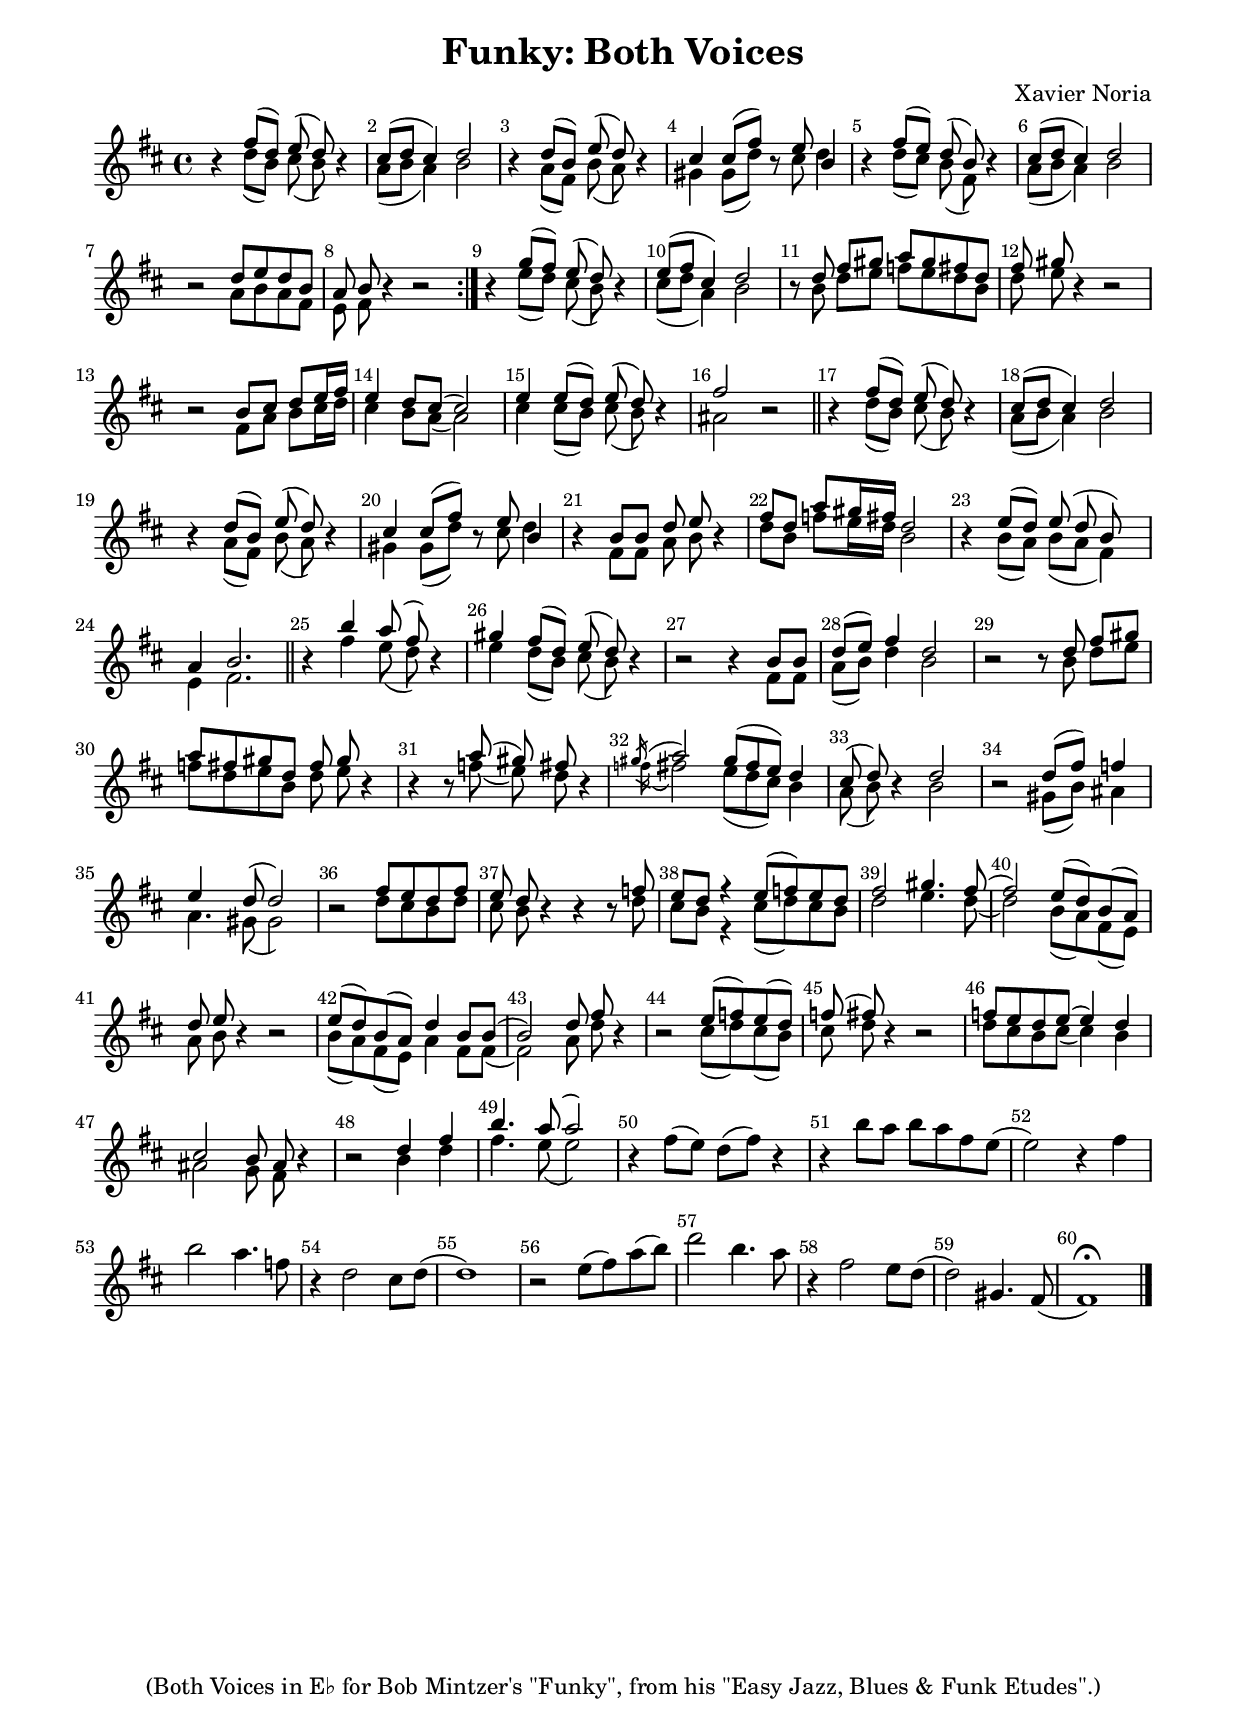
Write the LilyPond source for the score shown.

\version "2.16.1"

\include "../shared/common.ly"

\header {
  title    = "Funky: Both Voices"
  composer = "Xavier Noria"
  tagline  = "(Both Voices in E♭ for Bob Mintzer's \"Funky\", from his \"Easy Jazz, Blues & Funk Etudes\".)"
}

melody = \relative c'' {
  \clef treble
  \key d \major
  \time 4/4
  
  \repeat volta 2 {
    % 1
    r4 << fs8( \\ d8( >> << d8) \\ b8) >> << e8( \\ cs8( >> << d8) \\ b8) >> r4 |

    % 2
    << cs8( \\ a8( >> << d8 \\ b >> << cs4) \\ a) >> << d2 \\ b >> |

    % 3
    r4 << d8( \\ a8( >> << b8) \\ fs8) >> << e'8( \\ b8( >> << d8) \\ a) >> r4 |

    % 4
    << cs4 \\ gs4 >> << cs8( \\ gs8( >> << fs'8) \\ d8) >> r8 << e8 \\ cs8 >> << b4 \\ d4>> |

    % 5
    r4 << fs8( \\ d8( >> << e8) \\ cs8) >> << d8( \\ b8( >> << b8) \\ fs8) >> r4 |

    % 6
    << cs'8( \\ a8( >> << d8 \\ b8 >> << cs4) \\ a4) >> << d2 \\ b2 >> |

    % 7
    r2 << d8 \\ a8 >> << e'8 \\ b8 >> << d8 \\ a8 >> << b8 \\ fs8 >> |

    % 8
    << a8 \\ e8 >> << b'8 \\ fs8 >> r4 r2 |
  }

  % ---------------------------------------------------------------------------

  % 9
  r4 << g'8( \\ e8( >> << fs8) \\ d8) >> << e8( \\ cs8( >> << d8) \\ b8) >> r4 |

  % 10
  << e8( \\ cs8( >> << fs8 \\ d >> << cs4) \\ a4) >> << d2 \\ b >> |

  % 11
  r8 << d8 \\ b8 >> << fs'8[ \\ d8[ >> << gs8] \\ e8] >> << a8 \\ f8 >> << gs8 \\ e8 >> << fs8 \\ d8 >> << d8 \\ b8 >> |

  % 12
  << fs'8 \\ d8 >>  << gs8 \\ e8 >> r4 r2 |

  % 13
  r2 << b8 \\ fs8 >> << cs'8 \\ a8 >>  << d8 \\ b8 >> << e16 \\ cs16 >> << fs16 \\ d16 >> |

  % 14
  << e4 \\ cs4 >> << d8 \\ b8 >> << cs8( \\ a8( >>  << cs2) \\ a2) >> |

  % 15
  << e'4 \\ cs4 >> << e8( \\ cs8( >> << d8) \\ b8) >> << e8( \\ cs8( >> << d8) \\ b8) >> r4 |

  % 16
  << fs'2 \\ as,2 >> r2 \bar "||"

  % ---------------------------------------------------------------------------

  % 17
  r4 << fs'8( \\ d8( >> << d8) \\ b8) >> << e8( \\ cs8( >> << d8) \\ b8) >> r4 |

  % 18
  << cs8( \\ a8( >> << d8 \\ b >> << cs4) \\ a) >> << d2 \\ b >> |

  % 19
  r4 << d8( \\ a8( >> << b8) \\ fs8) >> << e'8( \\ b8( >> << d8) \\ a) >> r4 |

  % 20
  << cs4 \\ gs4 >> << cs8( \\ gs8( >> << fs'8) \\ d8) >> r8 << e8 \\ cs8 >> << b4 \\ d4>> |

  % 21d
  r4 << b8 \\ fs8 >> << b8 \\ fs8 >> << d'8 \\ a8 >>  << e'8 \\ b8 >> r4 |

  % 22
  << fs'8 \\ d8 >> << d8 \\ b8 >>  << a'8 \\ f8 >>  << gs16 \\ e16 >>  << fs16 \\ d16 >>  << d2 \\ b2 >> |

  % 23
  r4 << e8( \\ b8( >> << d8) \\ a8) >> << e'8( \\ b8( >> << d8 \\ a8 >> << b8) \\ fs4) >> |

  % 24
  << a4 \\ e4 >> << b'2. \\ fs2. >> \bar "||"

  % ---------------------------------------------------------------------------

  % 25
  r4 << b'4 \\ fs4 >> << a8( \\ e8( >> << fs8) \\ d8) >>  r4 |

  % 26
  << gs4 \\ e4 >>  << fs8( \\ d8( >> << d8) \\ b8) >>  << e8( \\ cs8( >> << d8) \\ b8) >> r4 |

  % 27
  r2 r4 << b8 \\ fs8 >> << b8 \\ fs8 >> |

  % 28
  << d'8( \\ a8( >> << e'8) \\ b8) >>  << fs'4 \\ d4 >> << d2 \\ b2 >> |

  % 29
  r2 r8 << d8 \\ b8 >> << fs'8[ \\ d8[ >> << gs8] \\ e8] >> |

  % 30
  << a8 \\ f8 >>  << fs8 \\ d8 >> << gs8 \\ e8 >>  << d8 \\ b8 >> << fs'8 \\ d8 >> << gs8 \\ e8 >> r4 |

  % 31
  r4 r8 << a8( \\ f8( >> << gs8) \\ e8) >> << fs8 \\ d8 >> r4 |

  % 32
  << \acciaccatura gs16 \\ \acciaccatura f16 >> << a2 \\ fs2 >> \times 2/3 { << gs8( \\ e8( >> << fs8 \\ d8 >> << e8) \\ cs8) >>  } << d4 \\ b4 >> |

  % 33
  << cs8( \\ a8( >> << d8) \\ b8) >> r4 << d2 \\ b2 >> |

  % 34
  r2 << d8( \\ gs,8( >> << fs'8) \\ b,8) >> << f'4 \\ as,4 >> |

  % 35
  << e'4 \\ a,4. >> << d8( \\ gs,8( >> << d'2) \\ gs,2) >> |

  % 36
  r2 << { fs'8 e8 d8 fs8 } \\ { d8 cs8 b8 d8 } >> |

  % 37
  << { e8 d8 } \\ { cs8 b8 } >> r4 r4 r8 << f'8 \\ d8 >> |

  % 38
  << { e8 d8 r4 e8( f8) e8 d8 } \\ { cs8 b8 r4 cs8( d8) cs8 b8 } >> |

  % 39
  << { fs'2 gs4. fs8( } \\ { d2 e4. d8( } >> |

  % 40
  << fs2) \\ d2) >> << { e8( d8) b8( a8) } \\ { b8( a8) fs8( e8) } >> |

  % 41
  << { d'8 e8 } \\ { a,8 b8 } >> r4 r2 |

  % 42
  << {e8( d8) b8( a8) d4 b8 b8(} \\ { b8( a8) fs8( e8) a4 fs8 fs8( } >>|

  % 43
  << {b2) d8 fs8} \\ { fs,2) a8 d8 } >> r4|

  % 44
  r2 << { e8( f8) e8( d8) } \\ { cs8( d8) cs8( b8) } >> |

  % 45
  << { f'8( fs8) } \\ { cs8 d8 } >>  r4 r2 |

  % 46
  << { f8 e8 d8 e8( e4) d4 } \\ { d8 cs8 b8 cs8( cs4) b4 } >> |

  % 47
  << { cs2 b8 as8 } \\ { as2 g8 fs8 }>> r4 |

  % 48
  r2 << { d'4 fs4 } \\ { b,4 d4 } >> |

  % 49
  << { b'4. a8( a2) } \\ { fs4. e8( e2) } >> |

  % 50
  r4 fs8( e8) d8( fs8) r4 |

  % 51
  r4 b8 a8 b8 a8 fs8 e8( |

  % 52
  e2) r4 fs4 |

  % 53
  b2 a4. f8 |

  % 54
  r4 d2 cs8 d8( |

  % 55
  d1)

  % 56
  r2 e8( fs8) a8( b8) |

  % 57
  d2 b4. a8 |

  % 58
  r4 fs2 e8 d8(

  % 59
  d2) gs,4. fs8(

  % 60
  fs1)\fermata \bar "|."
}

\score {
  { \melody }
}
